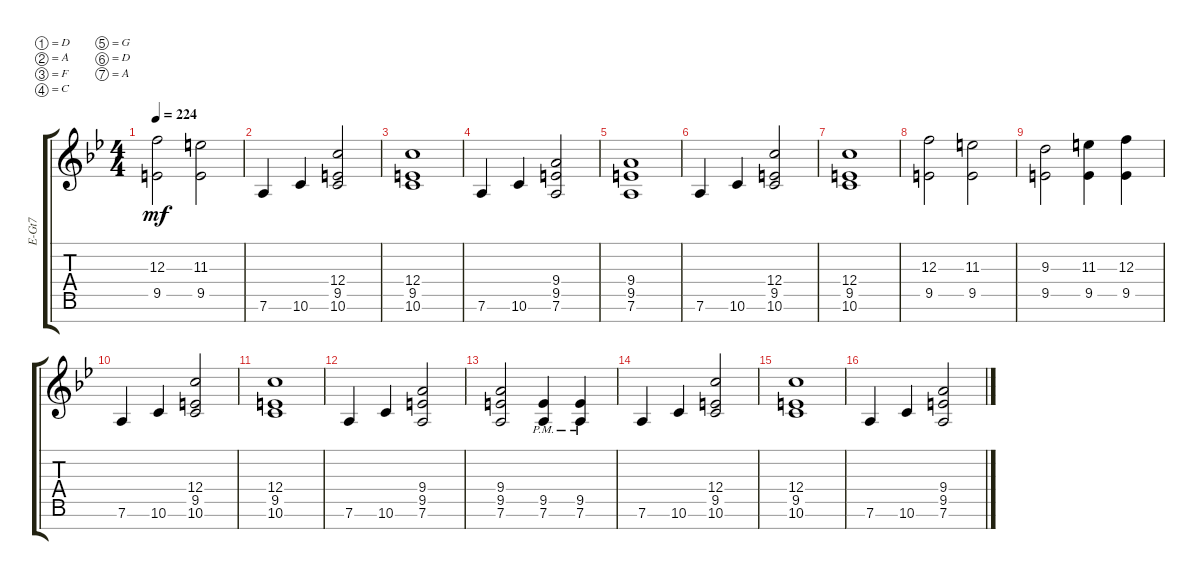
\defaultSystemsLayout 4
\bracketExtendMode groupsimilarinstruments
\otherSystemsTrackNameOrientation horizontal
\track ("Electric Guitar" "E-Gt7") {instrument distortionguitar}
\staff {score tabs}
\tuning (D4 A3 F3 C3 G2 D2 A1)
\ts (4 4)
\tempo 224
\clef g2
\ks bb
(9.5{acc #} 12.3{acc forcenatural}).2{dy mf beam Down} (9.5{acc #} 11.3{acc #}).2{beam Down} |
7.6{acc forcenatural}.4{beam Up} 10.6{acc forcenatural}.4{beam Up} (10.6{acc forcenatural} 9.5{acc #} 12.4{acc forcenatural}).2{beam Up} |
(10.6{acc forcenatural} 9.5{acc #} 12.4{acc forcenatural}).1{beam Up} |
7.6{acc forcenatural}.4{beam Up} 10.6{acc forcenatural}.4{beam Up} (7.6{acc forcenatural} 9.5{acc #} 9.4{acc forcenatural}).2{beam Up} |
(7.6{acc forcenatural} 9.5{acc #} 9.4{acc forcenatural}).1{beam Up} |
7.6{acc forcenatural}.4{beam Up} 10.6{acc forcenatural}.4{beam Up} (10.6{acc forcenatural} 9.5{acc #} 12.4{acc forcenatural}).2{beam Up} |
(10.6{acc forcenatural} 9.5{acc #} 12.4{acc forcenatural}).1{beam Up} |
(12.3{acc forcenatural} 9.5{acc #}).2{beam Down} (11.3{acc #} 9.5{acc #}).2{beam Down} |
(9.3{acc forcenatural} 9.5{acc #}).2{beam Down} (11.3{acc #} 9.5{acc #}).4{beam Down} (12.3{acc forcenatural} 9.5{acc #}).4{beam Down} |
7.6{acc forcenatural}.4{beam Up} 10.6{acc forcenatural}.4{beam Up} (10.6{acc forcenatural} 9.5{acc #} 12.4{acc forcenatural}).2{beam Up} |
(10.6{acc forcenatural} 9.5{acc #} 12.4{acc forcenatural}).1{beam Up} |
7.6{acc forcenatural}.4{beam Up} 10.6{acc forcenatural}.4{beam Up} (7.6{acc forcenatural} 9.5{acc #} 9.4{acc forcenatural}).2{beam Up} |
(7.6{acc forcenatural} 9.5{acc #} 9.4{acc forcenatural}).2{beam Up} (7.6{pm acc forcenatural} 9.5{pm acc #}).4{beam Up} (7.6{pm acc forcenatural} 9.5{pm acc #}).4{beam Up} |
7.6{acc forcenatural}.4{beam Up} 10.6{acc forcenatural}.4{beam Up} (10.6{acc forcenatural} 9.5{acc #} 12.4{acc forcenatural}).2{beam Up} |
(10.6{acc forcenatural} 9.5{acc #} 12.4{acc forcenatural}).1{beam Up} |
7.6{acc forcenatural}.4{beam Up} 10.6{acc forcenatural}.4{beam Up} (7.6{acc forcenatural} 9.5{acc #} 9.4{acc forcenatural}).2{beam Up}
